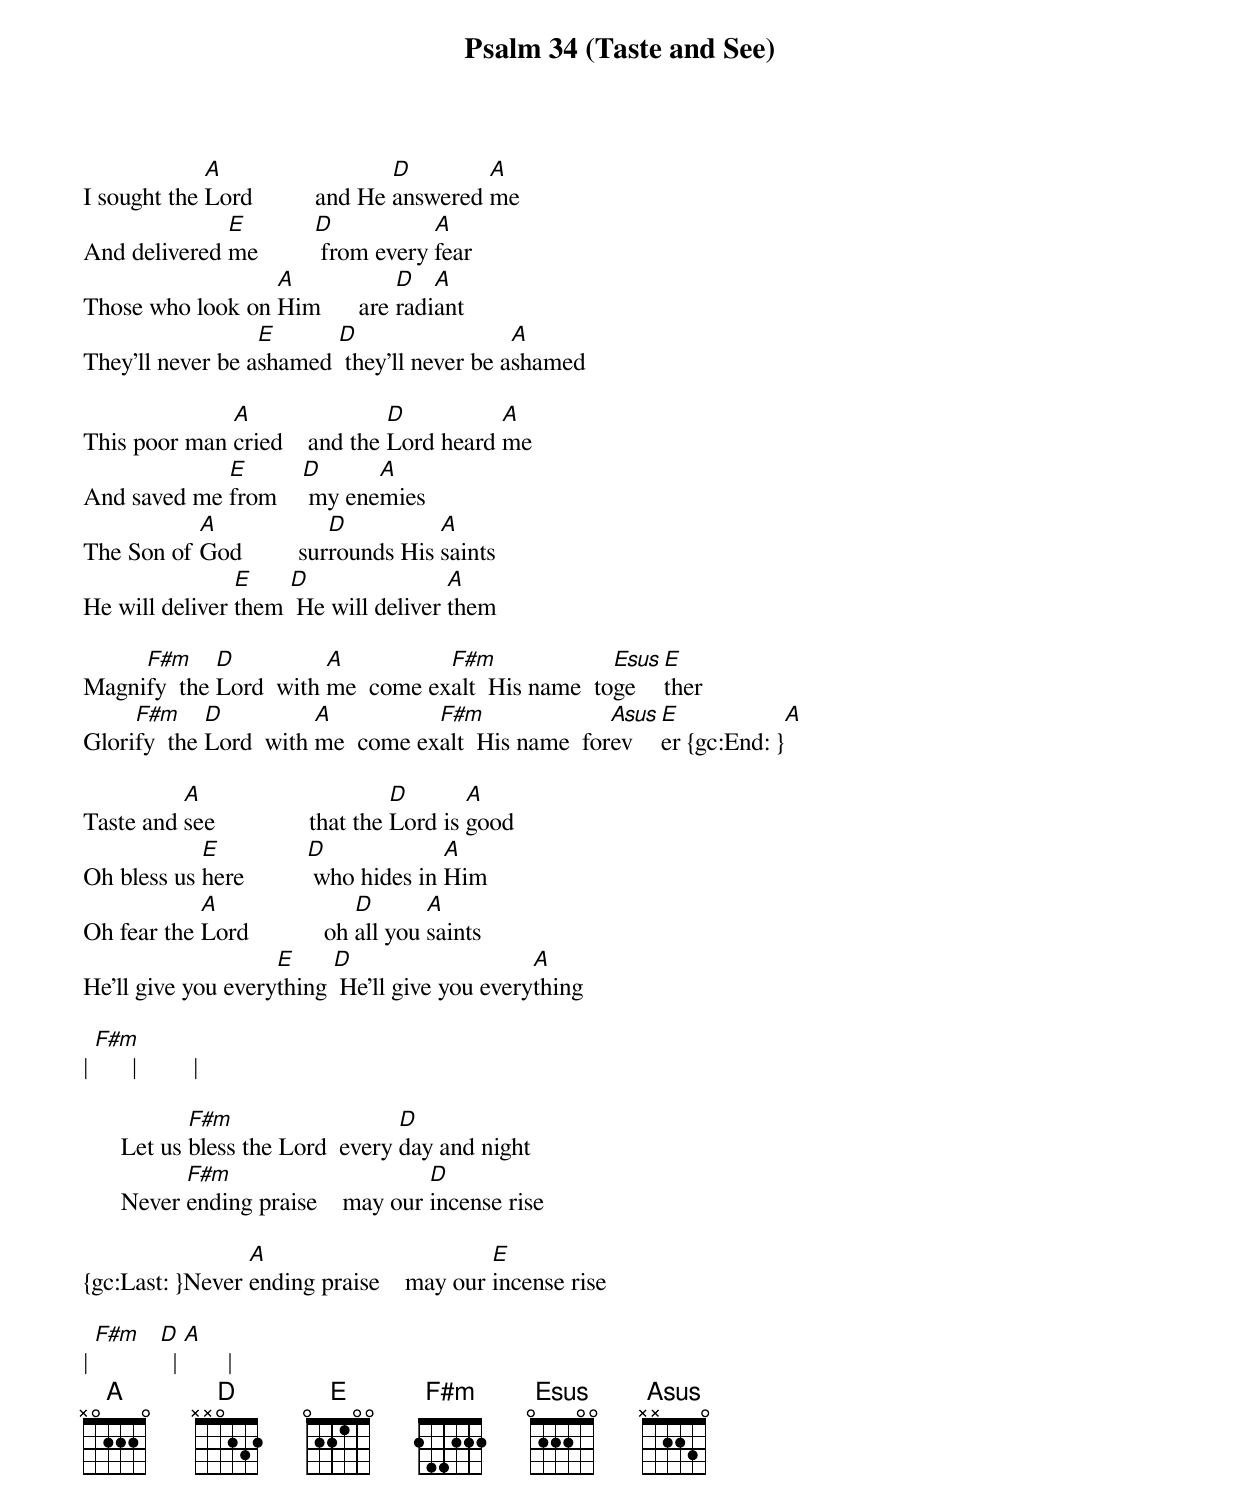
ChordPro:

{title: Psalm 34 (Taste and See)}
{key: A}
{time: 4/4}
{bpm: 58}
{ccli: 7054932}
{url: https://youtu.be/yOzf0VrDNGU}
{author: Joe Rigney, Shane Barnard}
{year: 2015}
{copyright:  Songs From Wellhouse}

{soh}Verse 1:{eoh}
I sought the [A]Lord          and He [D]answered [A]me
And delivered [E]me         [D] from every [A]fear
Those who look on [A]Him      are [D]radi[A]ant
They'll never be a[E]shamed [D] they'll never be a[A]shamed

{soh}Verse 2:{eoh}
This poor man [A]cried    and the [D]Lord heard [A]me
And saved me [E]from    [D] my ene[A]mies
The Son of [A]God         sur[D]rounds His [A]saints
He will deliver [E]them [D] He will deliver [A]them

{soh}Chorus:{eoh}
Magni[F#m]fy  the [D]Lord  with [A]me  come ex[F#m]alt  His name  to[Esus]ge[E]ther
Glori[F#m]fy  the [D]Lord  with [A]me  come ex[F#m]alt  His name  for[Asus]ev[E]er {gc:End: }[A]

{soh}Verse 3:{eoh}
Taste and [A]see               that the [D]Lord is [A]good
Oh bless us [E]here          [D] who hides in [A]Him
Oh fear the [A]Lord            oh [D]all you [A]saints
He'll give you every[E]thing [D] He'll give you every[A]thing

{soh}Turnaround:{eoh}
| [F#m]      |         |

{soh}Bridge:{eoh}
      Let us [F#m]bless the Lord  every [D]day and night
      Never [F#m]ending praise    may our [D]incense rise

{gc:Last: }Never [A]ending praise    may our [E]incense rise

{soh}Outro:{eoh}
| [F#m]   [D]  | [A]       |
